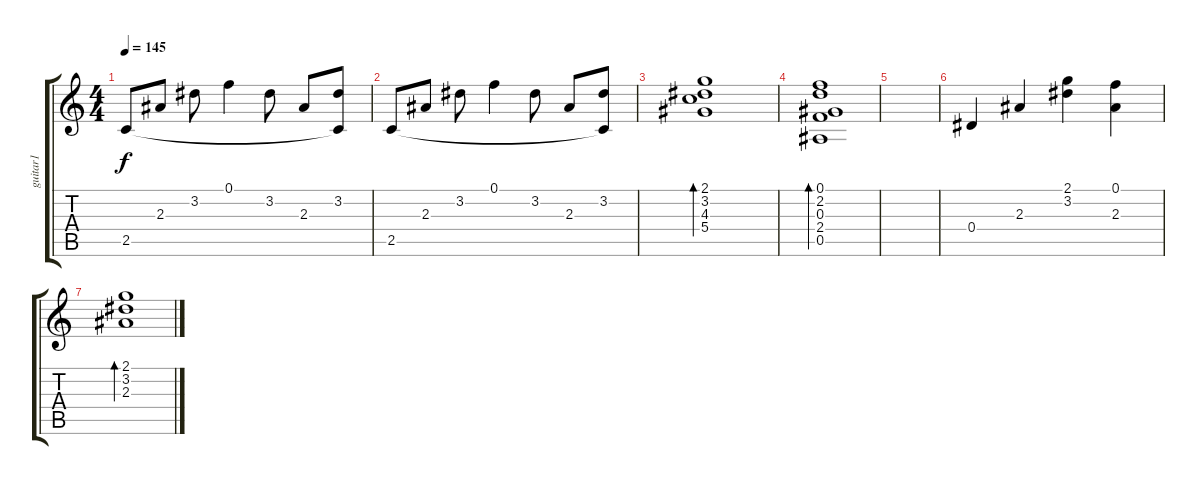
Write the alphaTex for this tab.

\track ("guitar1" "guitar1") {instrument acousticguitarsteel}
\staff {score tabs}
\tuning (F4 C4 Ab3 Eb3 Bb2 F2) {hide}
\ts (4 4)
\tempo 145
\clef g2
\ks c
2.5.8{dy f} 2.3.8 3.2.8 0.1.4 3.2.8 2.3.8 (3.2 2.5{t}).8 |
2.5.8 2.3.8 3.2.8 0.1.4 3.2.8 2.3.8 (3.2 2.5{t}).8 |
(2.1 3.2 4.3 5.4).1{bd 120} |
(0.1 2.2 0.3 2.4 0.5).1{bd 120} |
|
0.4.4 2.3.4 (2.1 3.2).4 (0.1 2.3).4 |
(2.1 3.2 2.3).1{bd 480}
